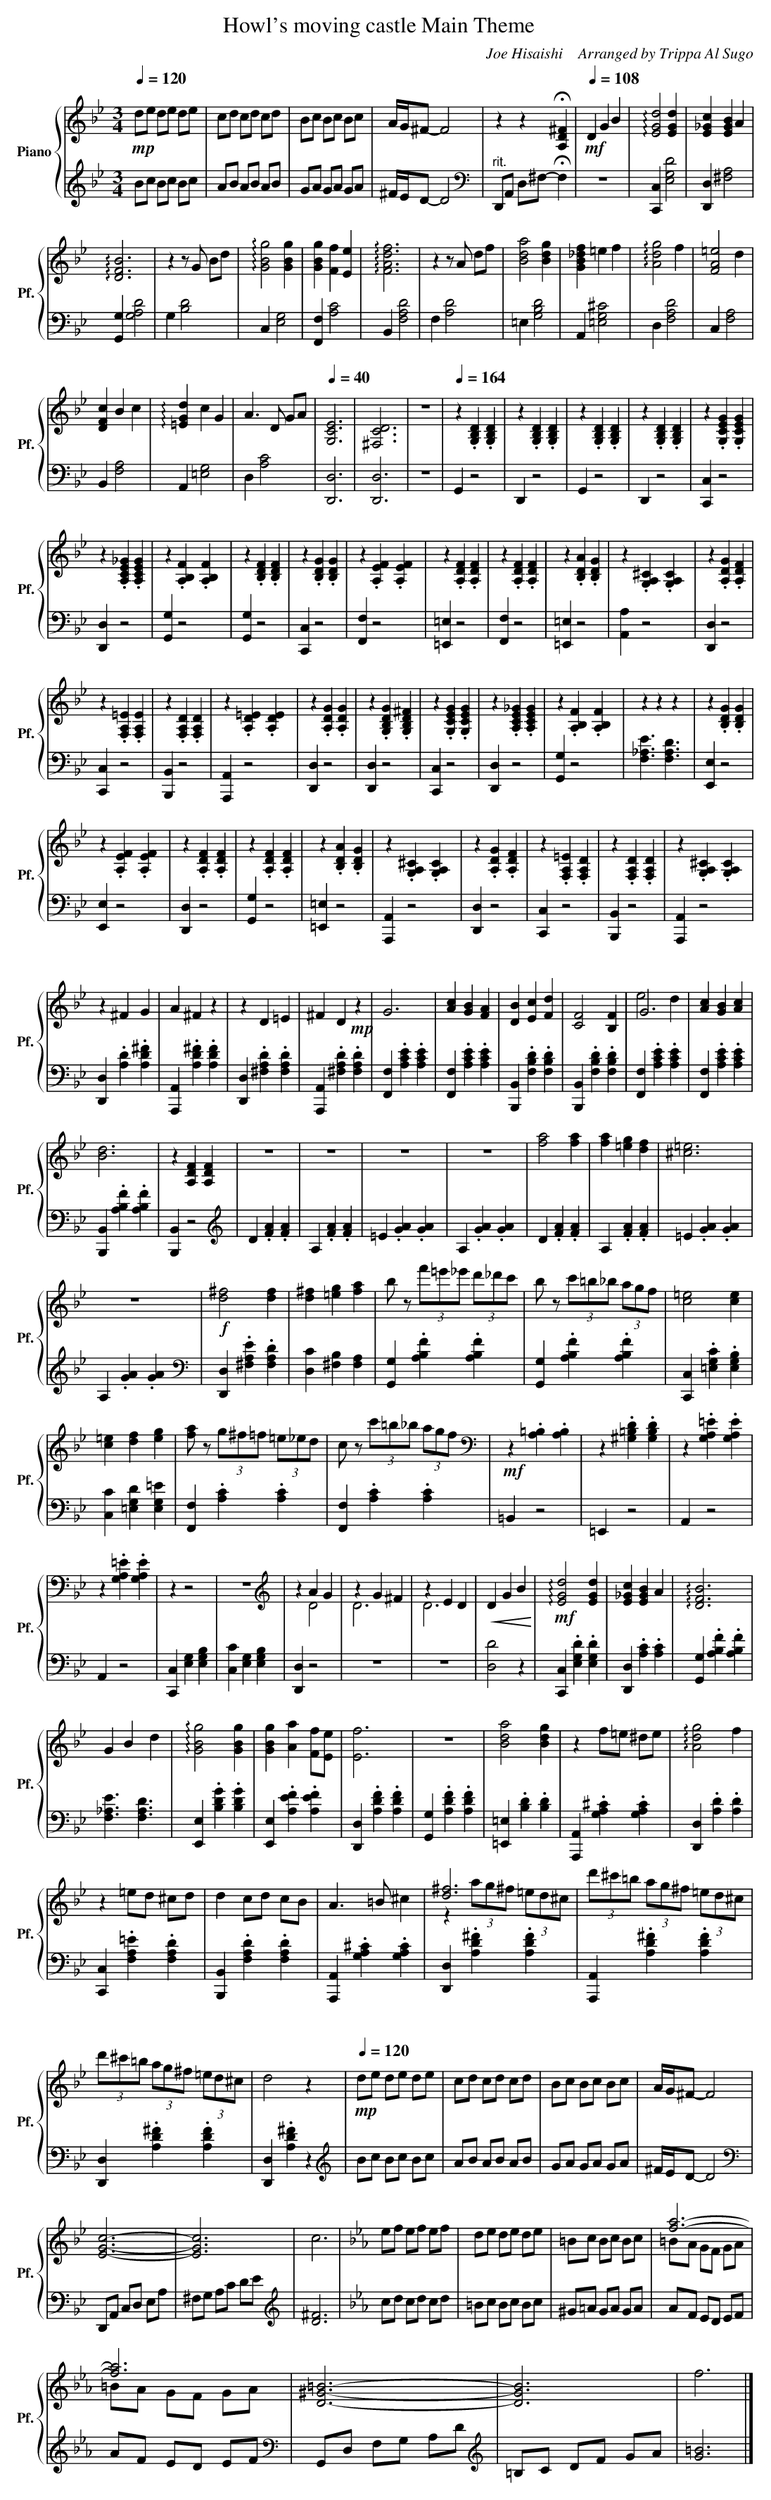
X:1
T:Howl's moving castle Main Theme
C:Joe Hisaishi    Arranged by Trippa Al Sugo
%%score { ( 1 3 ) | 2 }
L:1/4
Q:1/4=120
M:3/4
K:Bb
V:1 treble nm="Piano" snm="Pf."
V:3 treble
L:1/8
V:2 treble
V:1
!mp! d/e/ d/e/ d/e/ | c/d/ c/d/ c/d/ | B/c/ B/c/ B/c/ | A/4G/4^F/- F2 | z z !fermata![A,D^F] | %5
[Q:1/4=108]!mf! D G B | !arpeggio![EGd]2 [EGd] | [E_Gc] [EGB] A |$ !arpeggio![DFB]3 | %9
 z z/ G/ B/d/ | !arpeggio![GBg]2 [GBg] | [GBg] [Ff] [Ee] | !arpeggio![FAdf]3 | z z/ A/ d/f/ | %14
 [Bda]2 [Bdg] | [GB_df] =e f | !arpeggio![Adg]2 f | [FA=e]2 d |$ [DFc] B c | !arpeggio![=EGd] c G | %20
 A3/2 D/ G/A/ |[Q:1/4=40] [G,CE]3 | [^F,CD]3 | z3 |[Q:1/4=164] z .[G,B,D] .[G,B,D] | %25
 z .[G,B,D] .[G,B,D] | z .[G,B,D] .[G,B,D] | z .[G,B,D] .[G,B,D] | z .[G,CEG] .[G,CEG] |$ %29
 z .[A,CE_G] .[A,CEG] | z .[A,B,F] .[A,B,F] | z .[B,DF] .[B,DF] | z .[B,DG] .[B,DG] | %33
 z .[A,EF] .[A,EF] | z .[A,DF] .[A,DF] | z .[A,DF] .[A,DF] | z .[B,DA] .[B,DG] | %37
 z .[G,A,^C] .[G,A,C] | z .[A,DG] .[A,DF] |$ z .[F,A,=E] .[F,A,E] | z .[F,A,D] .[F,A,D] | %41
 z .[A,D=E] .[A,DE] | z .[A,DG] .[A,DG] | z .[G,B,DG] .[G,B,D^F] | z .[G,CEG] .[G,CEG] | %45
 z .[A,CE_G] .[A,CEG] | z .[A,B,F] .[A,B,F] | z z z | z .[B,DG] .[B,DG] |$ z .[A,EF] .[A,EF] | %50
 z .[A,DF] .[A,DF] | z .[A,DF] .[A,DF] | z .[B,DA] .[B,DG] | z .[G,A,^C] .[G,A,C] | %54
 z .[A,DG] .[A,DF] | z .[F,A,=E] .[F,A,D] | z .[F,A,D] .[F,A,D] | z .[G,A,^C] .[G,A,C] |$ z ^F G | %59
 A ^F z | z D =E | ^F D!mp! z | G3 | [Ac] [GB] [FA] | [DB] [Ec] [Fd] | [CF]2 [B,F] | G3 | %67
 [Ac] [GB] [Ac] |$ [Bd]3 | z [A,DF] [A,DF] | z3 | z3 | z3 | z3 | [fa]2 [fa] | [fa] [=eg] [df] | %76
 [^c=e]3 |$ z3 |!f! [d^f]2 [df] | [d^f] [=eg] [fa] | b/ z/ (3f'/=e'/_e'/ (3d'/_d'/c'/ | %81
 b/ z/ (3c'/=b/_b/ (3a/g/f/ | [c=e]2 [ce] |$ [c=e] [df] [eg] | [fa]/ z/ (3g/^f/=f/ (3=e/_e/d/ | %85
 c/ z/ (3c'/=b/_b/ (3a/g/f/ |[K:bass]!mf! z .[A,=B,] .[A,B,] | z .[^G,=B,D] .[G,B,D] | %88
 z .[G,A,=E] .[G,A,E] |$ z .[G,A,=E] .[G,A,E] | z z2 | z3 |[K:treble] z A G | z G ^F | z E D | %95
!<(! D G B!<)! |!mf! !arpeggio![EGd]2 [EGd] | [E_Gc] [EGB] A | !arpeggio![DFB]3 |$ G B d | %100
 !arpeggio![GBg]2 [GBg] | [GBg] [Aa] [Ff]/[Ee]/ | [Ef]3 | z3 | [Bda]2 [Bdg] | z f/=e/ ^d/e/ | %106
 !arpeggio![Adg]2 f |$ z =e/d/ ^c/d/ | d c/d/ c/B/ | A3/2 =B/ ^c | [d^f]3 | %111
 (3d'/^c'/=b/ (3a/g/^f/ (3=e/d/^c/ |$ (3d'/^c'/=b/ (3a/g/^f/ (3=e/d/^c/ | d2 z | %114
[Q:1/4=120]!mp! d/e/ d/e/ d/e/ | c/d/ c/d/ c/d/ | B/c/ B/c/ B/c/ | A/4G/4^F/- F2 |$ [E-G-c-]3- | %119
 [EGc]3 | c3 |[K:Eb] e/f/ e/f/ e/f/ | d/e/ d/e/ d/e/ | =B/c/ B/c/ B/c/ | [f-a-]3- |$ [fa]3 | %126
 [D-^G-=B-]3- | [DGB]3 | f3 |] %129
V:2
 B/c/ B/c/ B/c/ | A/B/ A/B/ A/B/ | G/A/ G/A/ G/A/ | ^F/4E/4D/- D2 | %4
[K:bass]"^rit." D,,/A,,/ D,/^F,/- !fermata!F, | z3 | [C,,C,] [E,G,D]2 | [D,,D,] [^F,A,]2 |$ %8
 [G,,G,] [G,A,D]2 | G, [B,D]2 | C, [E,G,]2 | [F,,F,] [A,C]2 | B,, [F,A,D]2 | F, [A,D]2 | %14
 =E, [G,B,D]2 | A,, [=E,G,^C]2 | D, [F,A,D]2 | C, [F,A,]2 |$ B,, [F,A,]2 | A,, [=E,G,]2 | %20
 D, [A,C]2 | [D,,D,]3 | [D,,D,]3 | z3 | G,, z2 | D,, z2 | G,, z2 | D,, z2 | [C,,C,] z2 |$ %29
 [D,,D,] z2 | [G,,G,] z2 | [G,,G,] z2 | [C,,C,] z2 | [F,,F,] z2 | [=E,,=E,] z2 | [F,,F,] z2 | %36
 [=E,,=E,] z2 | [A,,A,] z2 | [D,,D,] z2 |$ [C,,C,] z2 | [B,,,B,,] z2 | [A,,,A,,] z2 | [D,,D,] z2 | %43
 [D,,D,] z2 | [C,,C,] z2 | [D,,D,] z2 | [G,,G,] z2 | [F,_A,E]3/2 [F,A,D]3/2 | [E,,E,] z2 |$ %49
 [E,,E,] z2 | [D,,D,] z2 | [G,,G,] z2 | [=E,,=E,] z2 | [A,,,A,,] z2 | [D,,D,] z2 | [C,,C,] z2 | %56
 [B,,,B,,] z2 | [A,,,A,,] z2 |$ [D,,D,] .[A,D] .[A,D^F] | [A,,,A,,] .[A,D^F] .[A,DF] | %60
 [D,,D,] .[^F,A,D] .[F,A,D] | [A,,,A,,] .[^F,A,D] .[F,A,D] | [F,,F,] .[A,CE] .[A,CE] | %63
 [F,,F,] .[A,CE] .[A,CE] | [B,,,B,,] .[F,B,D] .[F,B,D] | [B,,,B,,] .[F,B,D] .[F,B,D] | %66
 [F,,F,] .[A,CE] .[A,CE] | [F,,F,] .[A,CE] .[A,CE] |$ [B,,,B,,] .[A,B,F] .[A,B,F] | [B,,,B,,] z2 | %70
[K:treble] D .[FA] .[FA] | A, .[FA] .[FA] | =E .[GA] .[GA] | A, .[GA] .[GA] | D .[FA] .[FA] | %75
 A, .[FA] .[FA] | =E .[GA] .[GA] |$ A, .[GA] .[GA] |[K:bass] [D,,D,] .[^F,A,E] .[F,A,D] | %79
 [D,C] [^F,B,] [F,A,] | [G,,G,] .[A,B,F] .[A,B,F] | [G,,G,] .[A,B,F] .[A,B,F] | %82
 [C,,C,] .[=E,G,C] .[E,G,B,] |$ [C,C] [=E,G,D] [E,G,=E] | [F,,F,] .[A,C] .[A,C] | %85
 [F,,F,] .[A,C] .[A,C] | =B,, z2 | =E,, z2 | A,, z2 |$ A,, z2 | [C,,C,] [E,G,] [E,G,B,] | %91
 [C,C] [E,G,] [E,G,B,] | [D,,D,] z2 | z3 | z3 | [D,D]2 z | [C,,C,] .[E,G,D] .[E,G,D] | %97
 [D,,D,] .[A,C] .[A,C] | [G,,G,] .[A,B,F] .[A,B,F] |$ [F,_A,E]3/2 [F,A,D]3/2 | %100
 [E,,E,] .[B,DG] .[B,DG] | [E,,E,] .[A,EF] .[A,EF] | [D,,D,] .[A,DF] .[A,DF] | %103
 [G,,G,] .[A,DF] .[A,DF] | [=E,,=E,] .[B,D] .[B,D] | [A,,,A,,] .[G,A,^C] .[G,A,C] | %106
 [D,,D,] .[A,D] .[A,D] |$ [C,,C,] .[F,A,=E] .[F,A,D] | [B,,,B,,] .[F,A,D] .[F,A,D] | %109
 [A,,,A,,] .[G,A,^C] .[G,A,C] | [D,,D,] .[A,D^F] .[A,DF] | [A,,,A,,] .[A,D^F] .[A,DF] |$ %112
 [D,,D,] .[A,D^F] .[A,DF] | [D,,D,] .[A,D^F] z |[K:treble] B/c/ B/c/ B/c/ | A/B/ A/B/ A/B/ | %116
 G/A/ G/A/ G/A/ | ^F/4E/4D/- D2 |$[K:bass] D,,/A,,/ C,/D,/ E,/A,/ | ^F,/G,/ A,/C/ D/E/ | %120
[K:treble] [D^F]3 |[K:Eb] c/d/ c/d/ c/d/ | =B/c/ B/c/ B/c/ | ^G/=A/ G/A/ G/A/ | A/F/ E/D/ E/F/ |$ %125
 A/F/ E/D/ E/F/ |[K:bass] G,,/D,/ F,/G,/ A,/D/ |[K:treble] =B,/C/ D/F/ G/A/ | [G=B]3 |] %129
V:3
 x6 | x6 | x6 | x6 | x6 | x6 | x6 | x6 |$ x6 | x6 | x6 | x6 | x6 | x6 | x6 | x6 | x6 | x6 |$ x6 | %19
 x6 | x6 | x6 | x6 | x6 | x6 | x6 | x6 | x6 | x6 |$ x6 | x6 | x6 | x6 | x6 | x6 | x6 | x6 | x6 | %38
 x6 |$ x6 | x6 | x6 | x6 | x6 | x6 | x6 | x6 | x6 | x6 |$ x6 | x6 | x6 | x6 | x6 | x6 | x6 | x6 | %57
 x6 |$ x6 | x6 | x6 | x6 | x6 | x6 | x6 | x6 | e4 d2 | x6 |$ x6 | x6 | x6 | x6 | x6 | x6 | x6 | %75
 x6 | x6 |$ x6 | x6 | x6 | x6 | x6 | x6 |$ x6 | x6 | x6 |[K:bass] x6 | x6 | x6 |$ x6 | x6 | x6 | %92
[K:treble] z2 D4 | D6 | D6 | x6 | x6 | x6 | x6 |$ x6 | x6 | x6 | x6 | x6 | x6 | x6 | x6 |$ x6 | %108
 x6 | x6 | z2 (3ag^f (3=ed^c | x6 |$ x6 | x6 | x6 | x6 | x6 | x6 |$ x6 | x6 | x6 |[K:Eb] x6 | x6 | %123
 x6 | =BA GF GA |$ =BA GF GA | x6 | x6 | x6 |] %129
